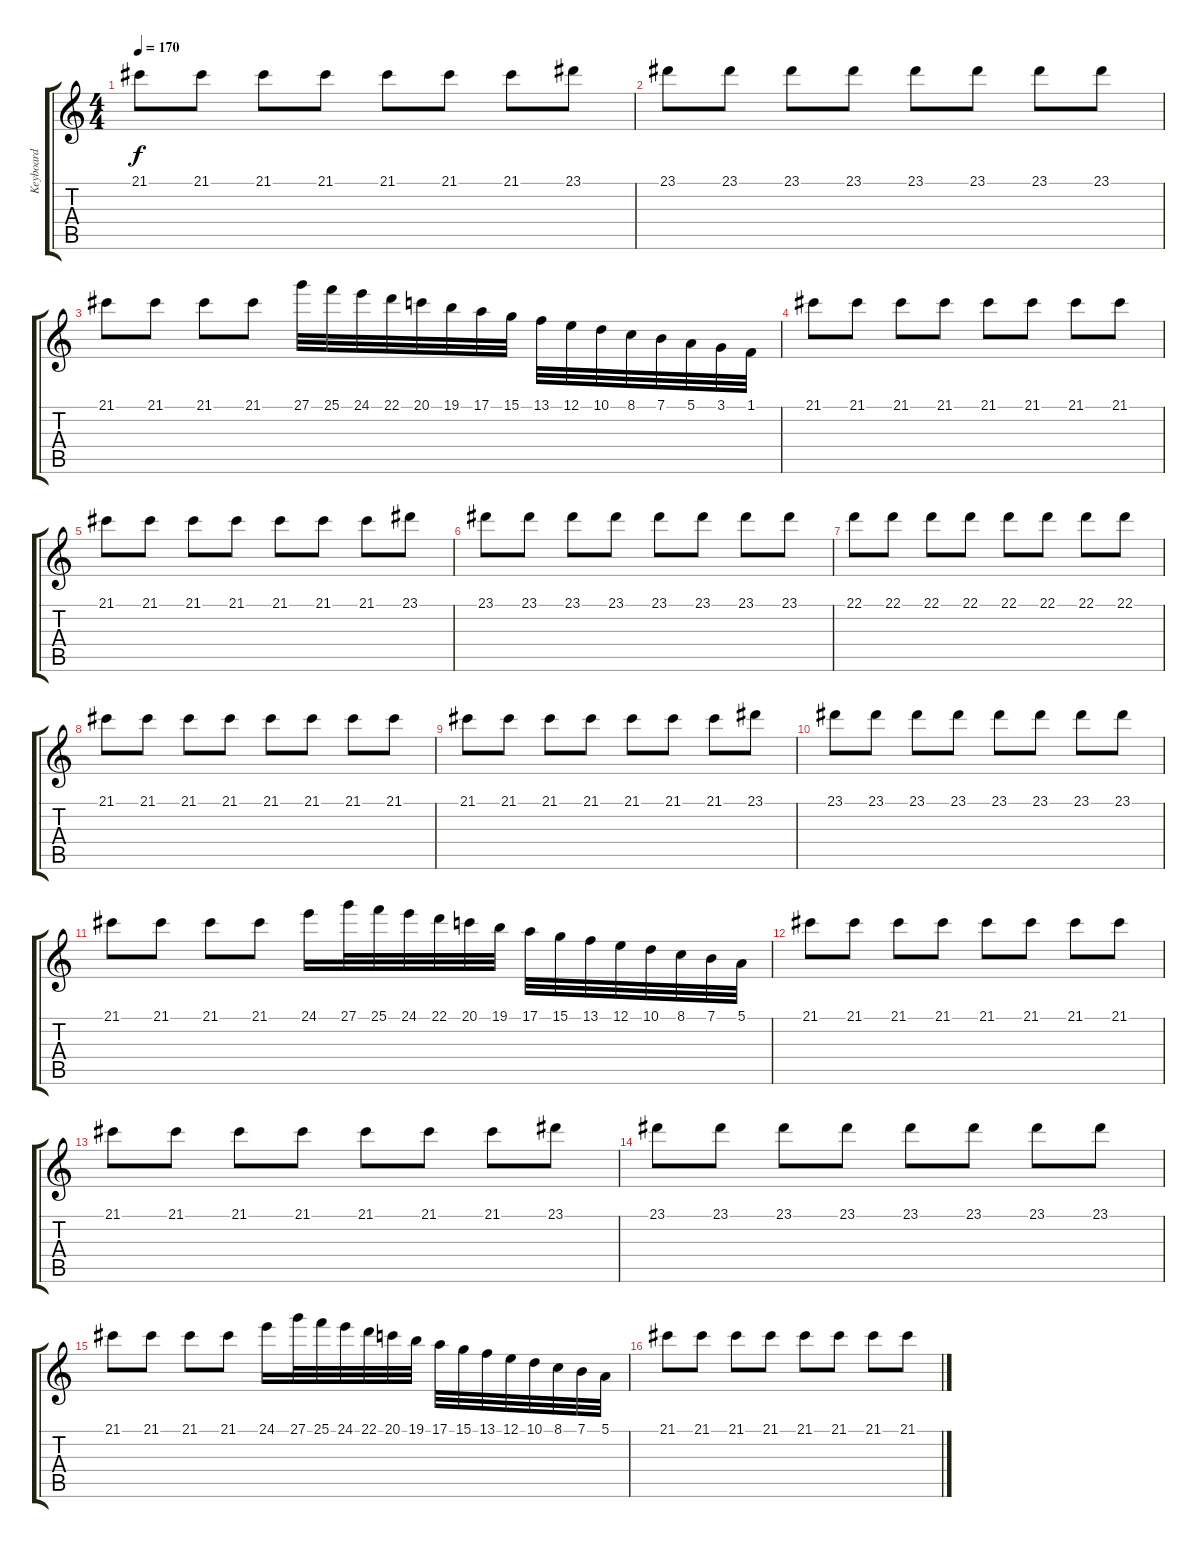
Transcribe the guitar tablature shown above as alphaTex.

\track ("Keyboard" "Keyboard") {instrument electricgrandpiano}
\staff {score tabs}
\tuning (E4 B3 G3 D3 A2 E2) {hide}
\ts (4 4)
\tempo 170
\clef g2
\ks c
21.1.8{dy f} 21.1.8 21.1.8 21.1.8 21.1.8 21.1.8 21.1.8 23.1.8 |
23.1.8 23.1.8 23.1.8 23.1.8 23.1.8 23.1.8 23.1.8 23.1.8 |
21.1.8 21.1.8 21.1.8 21.1.8 27.1.32 25.1.32 24.1.32 22.1.32 20.1.32 19.1.32 17.1.32 15.1.32 13.1.32 12.1.32 10.1.32 8.1.32 7.1.32 5.1.32 3.1.32 1.1.32 |
21.1.8 21.1.8 21.1.8 21.1.8 21.1.8 21.1.8 21.1.8 21.1.8 |
21.1.8 21.1.8 21.1.8 21.1.8 21.1.8 21.1.8 21.1.8 23.1.8 |
23.1.8 23.1.8 23.1.8 23.1.8 23.1.8 23.1.8 23.1.8 23.1.8 |
22.1.8 22.1.8 22.1.8 22.1.8 22.1.8 22.1.8 22.1.8 22.1.8 |
21.1.8 21.1.8 21.1.8 21.1.8 21.1.8 21.1.8 21.1.8 21.1.8 |
21.1.8 21.1.8 21.1.8 21.1.8 21.1.8 21.1.8 21.1.8 23.1.8 |
23.1.8 23.1.8 23.1.8 23.1.8 23.1.8 23.1.8 23.1.8 23.1.8 |
21.1.8 21.1.8 21.1.8 21.1.8 24.1.16 27.1.32 25.1.32 24.1.32 22.1.32 20.1.32 19.1.32 17.1.32 15.1.32 13.1.32 12.1.32 10.1.32 8.1.32 7.1.32 5.1.32 |
21.1.8{balance 11} 21.1.8 21.1.8 21.1.8 21.1.8 21.1.8 21.1.8 21.1.8 |
21.1.8 21.1.8 21.1.8 21.1.8 21.1.8 21.1.8 21.1.8 23.1.8 |
23.1.8 23.1.8 23.1.8 23.1.8 23.1.8 23.1.8 23.1.8 23.1.8 |
21.1.8 21.1.8 21.1.8 21.1.8 24.1.16 27.1.32 25.1.32 24.1.32 22.1.32 20.1.32 19.1.32 17.1.32 15.1.32 13.1.32 12.1.32 10.1.32 8.1.32 7.1.32 5.1.32 |
21.1.8 21.1.8 21.1.8 21.1.8 21.1.8 21.1.8 21.1.8 21.1.8
